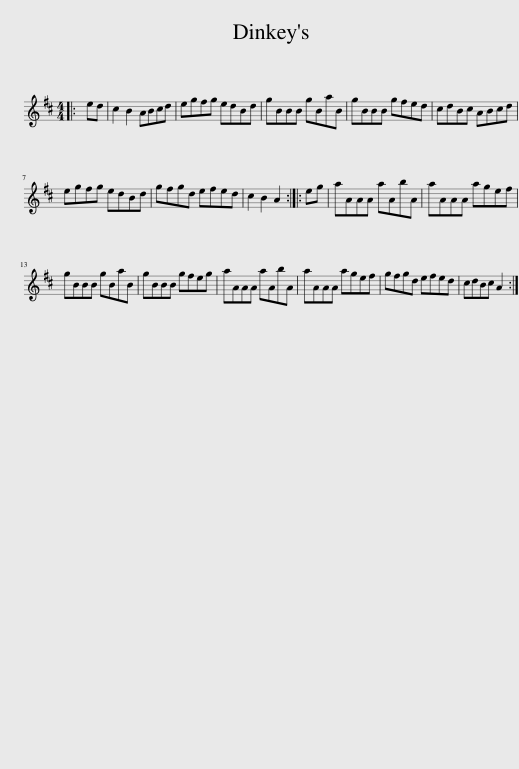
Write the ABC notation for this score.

X:1
L:1/8
M:4/4
I:linebreak $
K:D
V:1 treble
V:1
|: ed | c2 B2 ABcd | egfg edBd | gBBB gBaB | gBBB gfed | %5
 cdBc ABcd |$ egfg edBd | gfgd efed | c2 B2 A2 :: eg | %10
 aAAA aAbA | aAAA agef |$ gBBB gBaB | gBBB gfeg | aAAA aAbA | %15
 aAAA agef | gfgd efed | cdBc A2 :| %18
